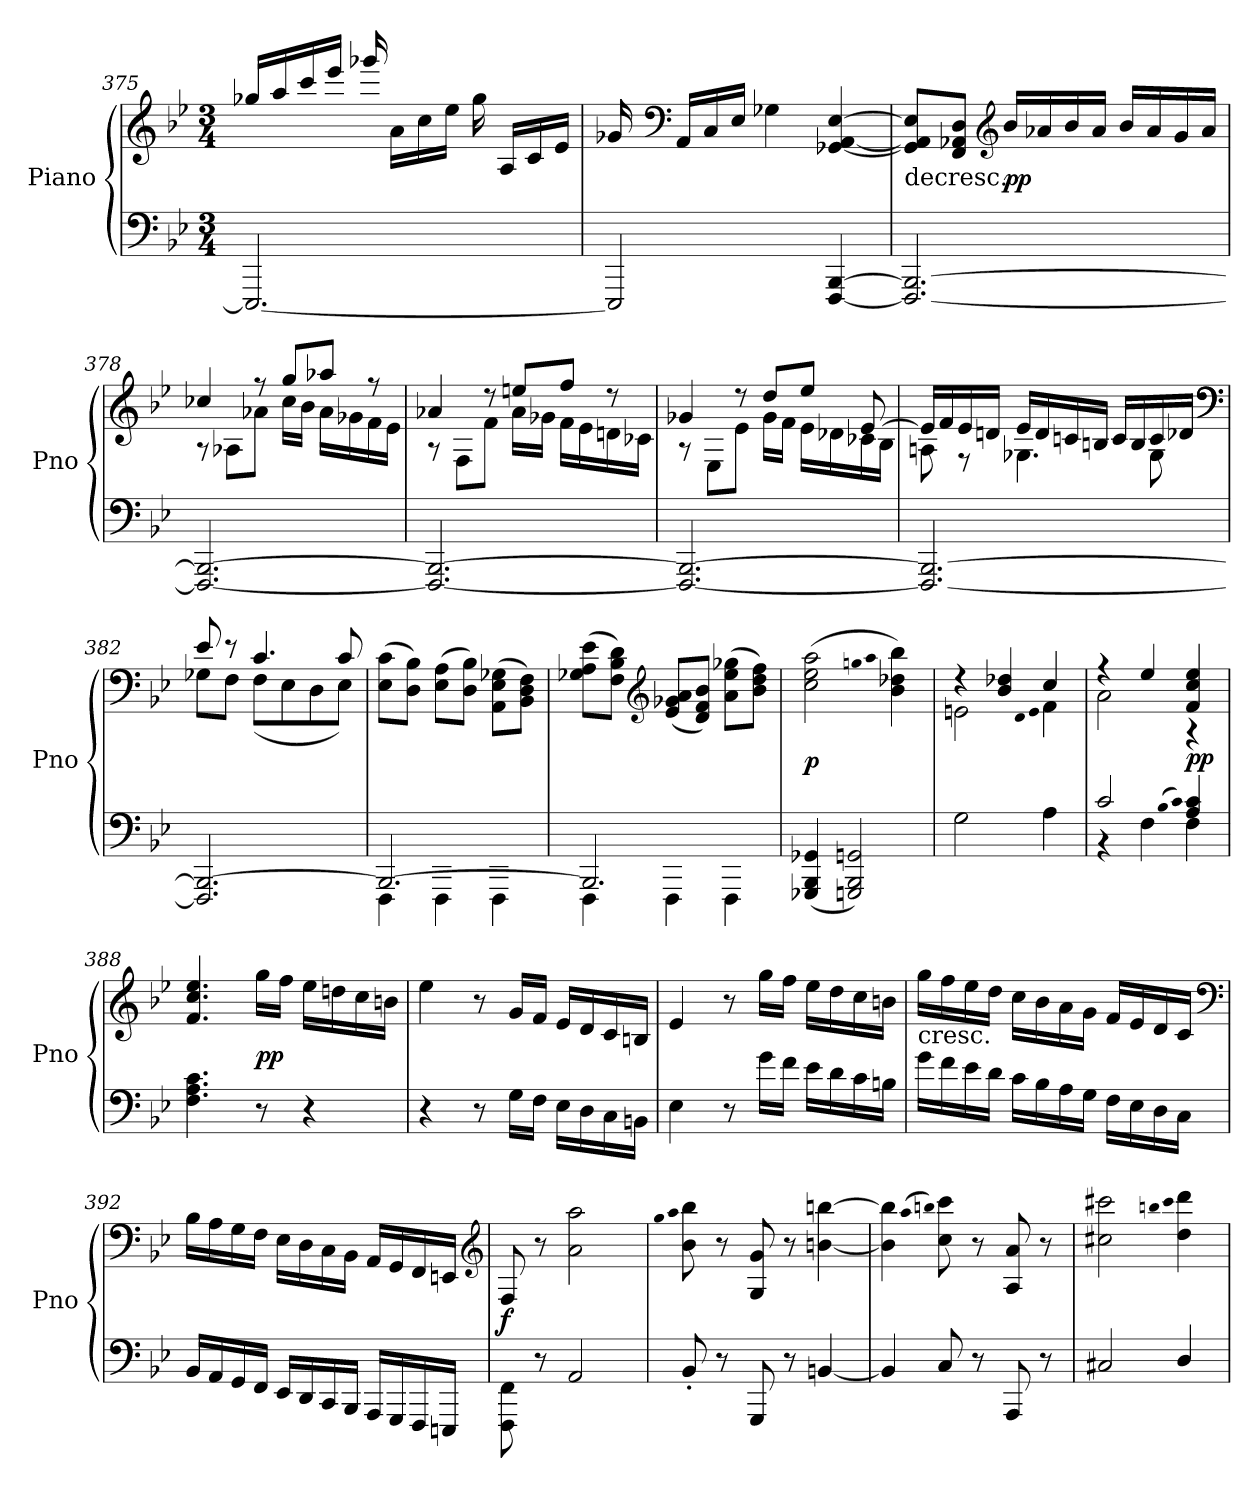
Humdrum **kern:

**kern	**kern	**dynam
*part1	*part1	*part1
*staff2	*staff1	*staff1/2
*I"Piano	*	*
*I'Pno	*	*
*clefF4	*clefG2	*
*k[b-e-]	*k[b-e-]	*
*M3/4	*M3/4	*
=375	=375	=375
2.EEE-/_	16gg-X/LL	.
.	16aa/	.
.	16ccc/	.
.	16eee-/JJ	.
.	16ggg-X/	.
.	16a\LL	.
.	16cc\	.
.	16ee-\JJ	.
.	16gg-\	.
.	16A/LL	.
.	16c/	.
.	16e-/JJ	.
=376	=376	=376
2EEE-/]	16g-X/	.
*	*clefF4	*
.	16AA/LL	.
.	16C/	.
.	16E-/JJ	.
.	4G-X\	.
[4FFF/ [4BBB-/	[4GG-X/ [4AA/ [4E-/	.
=377	=377	=377
!	!LO:TX:c:t=decresc.	!
2.FFF_/ 2.BBB-_/	8GG-]/ 8AA]/ 8E-]/L	.
.	8FF/ 8AA-X/ 8D/J	.
*	*clefG2	*
.	16b-/LL	pp
.	16a-X/	.
.	16b-/	.
.	16a-/JJ	.
.	16b-/LL	.
.	16a-/	.
.	16g/	.
.	16a-/JJ	.
=378	=378	=378
*	*^	*
2.FFF_/ 2.BBB-_/	4cc-X/	8r	.
.	.	8A-X\L	.
.	8r	8a-X\J	.
.	8gg/L	16cc-\LL	.
.	.	16b-\JJ	.
.	8aa-X/J	16a-\LL	.
.	.	16g-X\	.
.	8r	16f\	.
.	.	16e-\JJ	.
=379	=379	=379	=379
2.FFF_/ 2.BBB-_/	4a-X/	8r	.
.	.	8F\L	.
.	8r	8f\J	.
.	8een/L	16a-\LL	.
.	.	16g-X\JJ	.
.	8ff/J	16f\LL	.
.	.	16e-\	.
.	8r	16dn\	.
.	.	16c-X\JJ	.
=380	=380	=380	=380
2.FFF_/ 2.BBB-_/	4g-X/	8r	.
.	.	8E-\L	.
.	8r	8e-\J	.
.	8dd/L	16g-\LL	.
.	.	16f\JJ	.
.	8ee-/J	16e-\LL	.
.	.	16d-X\	.
.	[8e-/	16c-X\	.
.	.	16B-\JJ	.
=381	=381	=381	=381
2.FFF_/ 2.BBB-_/	16e-/LL]	8An\	.
.	16f/	.	.
.	16e-/	8r	.
.	16dn/JJ	.	.
.	16e-/LL	4.G-X\	.
.	16d/	.	.
.	16cn/	.	.
.	16Bn/JJ	.	.
.	16c/LL	.	.
.	16B/	.	.
.	16c/	8G-\	.
.	16d-X/JJ	.	.
*	*clefF4	*	*
=382	=382	=382	=382
2.FFF]/ 2.BBB-_/	8e-/	8G-X\L	.
.	8r	8F\J	.
.	4.c/	(8F\L	.
.	.	8E-\	.
.	.	8D\	.
.	8c/	8E-\J)	.
*	*v	*v	*
=383	=383	=383
*^	*	*
2.BBB-/_	4FFF\	(8E-\ 8c\L	.
.	.	8D\ 8B-\J)	.
.	4FFF\	(8E-\ 8A\L	.
.	.	8D\ 8B-\J)	.
.	4FFF\	(8AA\ 8E-\ 8G-X\L	.
.	.	8BB-\ 8D\ 8F\J)	.
=384	=384	=384	=384
2.BBB-/]	4FFF\	(8G-X\ 8A\ 8e-\L	.
.	.	8F\ 8B-\ 8d\J)	.
*	*	*clefG2	*
.	4FFF\	(8e-/ 8g-X/ 8a/L	.
.	.	8d/ 8f/ 8b-/J)	.
.	4FFF\	(8a\ 8ee-\ 8gg-X\L	.
.	.	8b-\ 8dd\ 8ff\J)	.
*v	*v	*	*
=385	=385	=385
(4GGG-X/ 4BBB-/ 4GG-X/	(2cc\ 2ee-\ 2aa\	p
2GGGn/ 2BBB-/ 2GGn/)	.	.
.	qggn	.
.	qaa	.
.	4b-\ 4dd-X\ 4bb-\)	.
=386	=386	=386
*	*^	*
2G\	4r	2en\	.
.	4b-/ 4dd-X/	.	.
.	.	qd	.
.	.	qe	.
4A\	4cc/	4f\	.
=387	=387	=387	=387
*^	*	*	*
2c/	4r	4r	2a\	.
.	4F\	4ee-/	.	.
(qB-	.	.	.	.
qc)	.	.	.	.
4A/ 4c/	4F\	4f/ 4cc/ 4ee-/	4r	pp
*v	*v	*	*	*
*	*v	*v	*
=388	=388	=388
4.F\ 4.A\ 4.c\	4.f/ 4.cc/ 4.ee-/	.
8r	16gg\LL	pp
.	16ff\JJ	.
4r	16ee-\LL	.
.	16ddn\	.
.	16cc\	.
.	16bn\JJ	.
=389	=389	=389
4r	4ee-\	.
8r	8r	.
16G\LL	16g/LL	.
16F\JJ	16f/JJ	.
16E-\LL	16e-/LL	.
16D\	16d/	.
16C\	16c/	.
16BBn\JJ	16Bn/JJ	.
=390	=390	=390
4E-\	4e-/	.
8r	8r	.
16g\LL	16gg\LL	.
16f\JJ	16ff\JJ	.
16e-\LL	16ee-\LL	.
16d\	16dd\	.
16c\	16cc\	.
16Bn\JJ	16bn\JJ	.
=391	=391	=391
!	!LO:TX:c:t=cresc.	!
16g\LL	16gg\LL	.
16f\	16ff\	.
16e-\	16ee-\	.
16d\JJ	16dd\JJ	.
16c\LL	16cc\LL	.
16B-\	16b-\	.
16A\	16a\	.
16G\JJ	16g\JJ	.
16F\LL	16f/LL	.
16E-\	16e-/	.
16D\	16d/	.
16C\JJ	16c/JJ	.
*	*clefF4	*
=392	=392	=392
16BB-/LL	16B-\LL	.
16AA/	16A\	.
16GG/	16G\	.
16FF/JJ	16F\JJ	.
16EE-/LL	16E-\LL	.
16DD/	16D\	.
16CC/	16C\	.
16BBB-/JJ	16BB-\JJ	.
16AAA/LL	16AA/LL	.
16GGG/	16GG/	.
16FFF/	16FF/	.
16EEEn/JJ	16EEn/JJ	.
*	*clefG2	*
=393	=393	=393
8FFF\ 8FF\	8F/	f
8r	8r	.
2AA/	2a\ 2aa\	.
=394	=394	=394
.	qgg	.
.	qaa	.
8BB-'/	8b-\ 8bb-\	.
8r	8r	.
8GGG/	8G/ 8g/	.
8r	8r	.
[4BBn/	[4bn\ [4bbn\	.
=395	=395	=395
4BB/]	4b]\ 4bb]\	.
.	(qaa	.
.	qbbn)	.
8C/	8cc\ 8ccc\	.
8r	8r	.
8AAA/	8A/ 8a/	.
8r	8r	.
=396	=396	=396
2C#X/	2cc#X\ 2ccc#X\	.
.	qbbn	.
.	qccc#	.
4D/	4dd\ 4ddd\	.
=	=	=
*-	*-	*-
